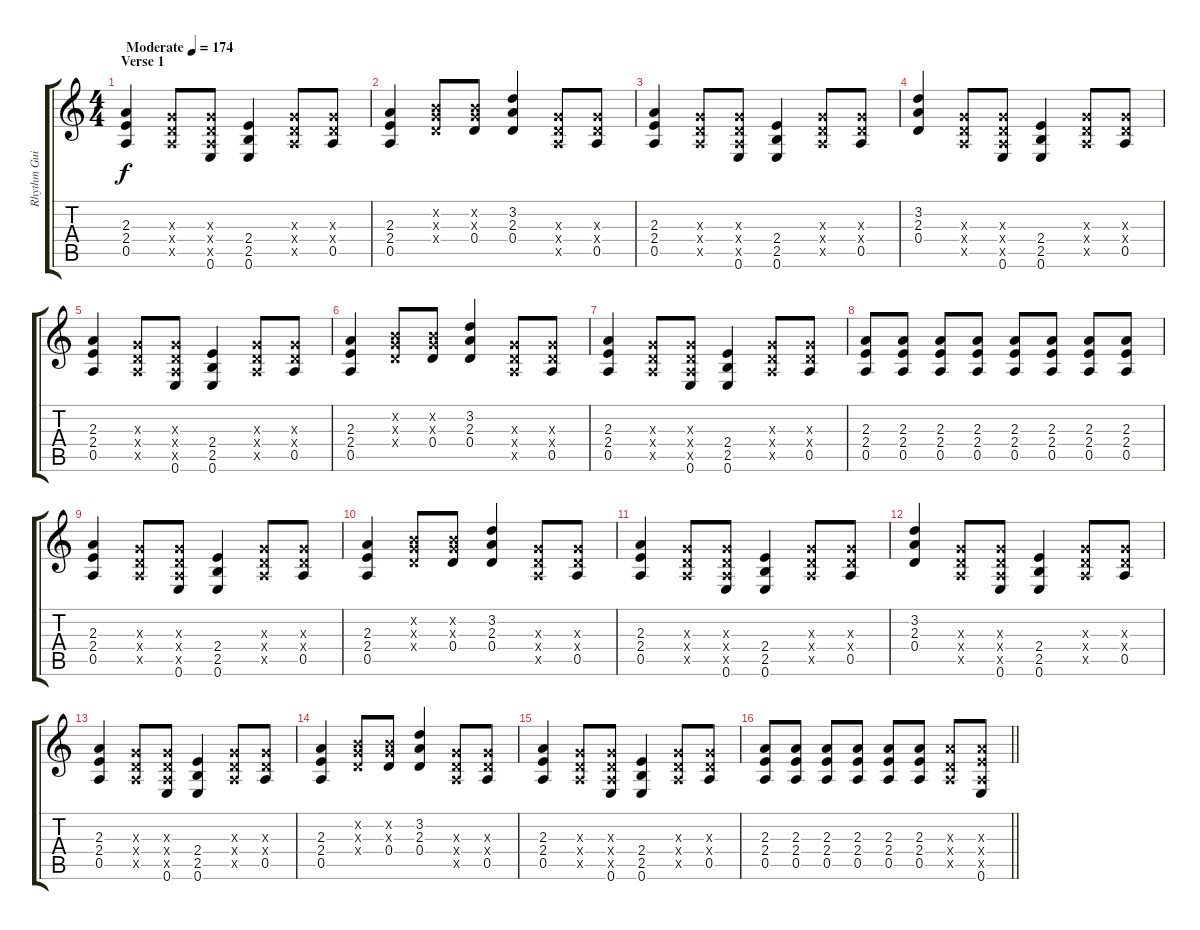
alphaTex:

\track ("Rhythm Guitar" "Rhythm Gui") {instrument distortionguitar}
\staff {score tabs}
\tuning (E4 B3 G3 D3 A2 E2) {hide}
\ts (4 4)
\section ("" "Verse 1")
\tempo (174 "Moderate")
\clef g2
\ks c
(2.3 2.4 0.5).4{dy f instrument distortionguitar} (0.3{x} 0.4{x} 0.5{x}).8 (0.3{x} 0.4{x} 0.5{x} 0.6).8 (2.4 2.5 0.6).4 (0.3{x} 0.4{x} 0.5{x}).8 (0.3{x} 0.4{x} 0.5).8 |
(2.3 2.4 0.5).4 (0.2{x} 0.3{x} 0.4{x}).8 (0.2{x} 0.3{x} 0.4).8 (3.2 2.3 0.4).4 (0.3{x} 0.4{x} 0.5{x}).8 (0.3{x} 0.4{x} 0.5).8 |
(2.3 2.4 0.5).4 (0.3{x} 0.4{x} 0.5{x}).8 (0.3{x} 0.4{x} 0.5{x} 0.6).8 (2.4 2.5 0.6).4 (0.3{x} 0.4{x} 0.5{x}).8 (0.3{x} 0.4{x} 0.5).8 |
(3.2 2.3 0.4).4 (0.3{x} 0.4{x} 0.5{x}).8 (0.3{x} 0.4{x} 0.5{x} 0.6).8 (2.4 2.5 0.6).4 (0.3{x} 0.4{x} 0.5{x}).8 (0.3{x} 0.4{x} 0.5).8 |
(2.3 2.4 0.5).4 (0.3{x} 0.4{x} 0.5{x}).8 (0.3{x} 0.4{x} 0.5{x} 0.6).8 (2.4 2.5 0.6).4 (0.3{x} 0.4{x} 0.5{x}).8 (0.3{x} 0.4{x} 0.5).8 |
(2.3 2.4 0.5).4 (0.2{x} 0.3{x} 0.4{x}).8 (0.2{x} 0.3{x} 0.4).8 (3.2 2.3 0.4).4 (0.3{x} 0.4{x} 0.5{x}).8 (0.3{x} 0.4{x} 0.5).8 |
(2.3 2.4 0.5).4 (0.3{x} 0.4{x} 0.5{x}).8 (0.3{x} 0.4{x} 0.5{x} 0.6).8 (2.4 2.5 0.6).4 (0.3{x} 0.4{x} 0.5{x}).8 (0.3{x} 0.4{x} 0.5).8 |
(2.3 2.4 0.5).8 (2.3 2.4 0.5).8 (2.3 2.4 0.5).8 (2.3 2.4 0.5).8 (2.3 2.4 0.5).8 (2.3 2.4 0.5).8 (2.3 2.4 0.5).8 (2.3 2.4 0.5).8 |
(2.3 2.4 0.5).4 (0.3{x} 0.4{x} 0.5{x}).8 (0.3{x} 0.4{x} 0.5{x} 0.6).8 (2.4 2.5 0.6).4 (0.3{x} 0.4{x} 0.5{x}).8 (0.3{x} 0.4{x} 0.5).8 |
(2.3 2.4 0.5).4 (0.2{x} 0.3{x} 0.4{x}).8 (0.2{x} 0.3{x} 0.4).8 (3.2 2.3 0.4).4 (0.3{x} 0.4{x} 0.5{x}).8 (0.3{x} 0.4{x} 0.5).8 |
(2.3 2.4 0.5).4 (0.3{x} 0.4{x} 0.5{x}).8 (0.3{x} 0.4{x} 0.5{x} 0.6).8 (2.4 2.5 0.6).4 (0.3{x} 0.4{x} 0.5{x}).8 (0.3{x} 0.4{x} 0.5).8 |
(3.2 2.3 0.4).4 (0.3{x} 0.4{x} 0.5{x}).8 (0.3{x} 0.4{x} 0.5{x} 0.6).8 (2.4 2.5 0.6).4 (0.3{x} 0.4{x} 0.5{x}).8 (0.3{x} 0.4{x} 0.5).8 |
(2.3 2.4 0.5).4 (0.3{x} 0.4{x} 0.5{x}).8 (0.3{x} 0.4{x} 0.5{x} 0.6).8 (2.4 2.5 0.6).4 (0.3{x} 0.4{x} 0.5{x}).8 (0.3{x} 0.4{x} 0.5).8 |
(2.3 2.4 0.5).4 (0.2{x} 0.3{x} 0.4{x}).8 (0.2{x} 0.3{x} 0.4).8 (3.2 2.3 0.4).4 (0.3{x} 0.4{x} 0.5{x}).8 (0.3{x} 0.4{x} 0.5).8 |
(2.3 2.4 0.5).4 (0.3{x} 0.4{x} 0.5{x}).8 (0.3{x} 0.4{x} 0.5{x} 0.6).8 (2.4 2.5 0.6).4 (0.3{x} 0.4{x} 0.5{x}).8 (0.3{x} 0.4{x} 0.5).8 |
\barLineRight lightlight
(2.3 2.4 0.5).8 (2.3 2.4 0.5).8 (2.3 2.4 0.5).8 (2.3 2.4 0.5).8 (2.3 2.4 0.5).8 (2.3 2.4 0.5).8 (2.3{x} 0.4{x} 0.5{x}).8 (2.3{x} 2.4{x} 0.5{x} 0.6).8
